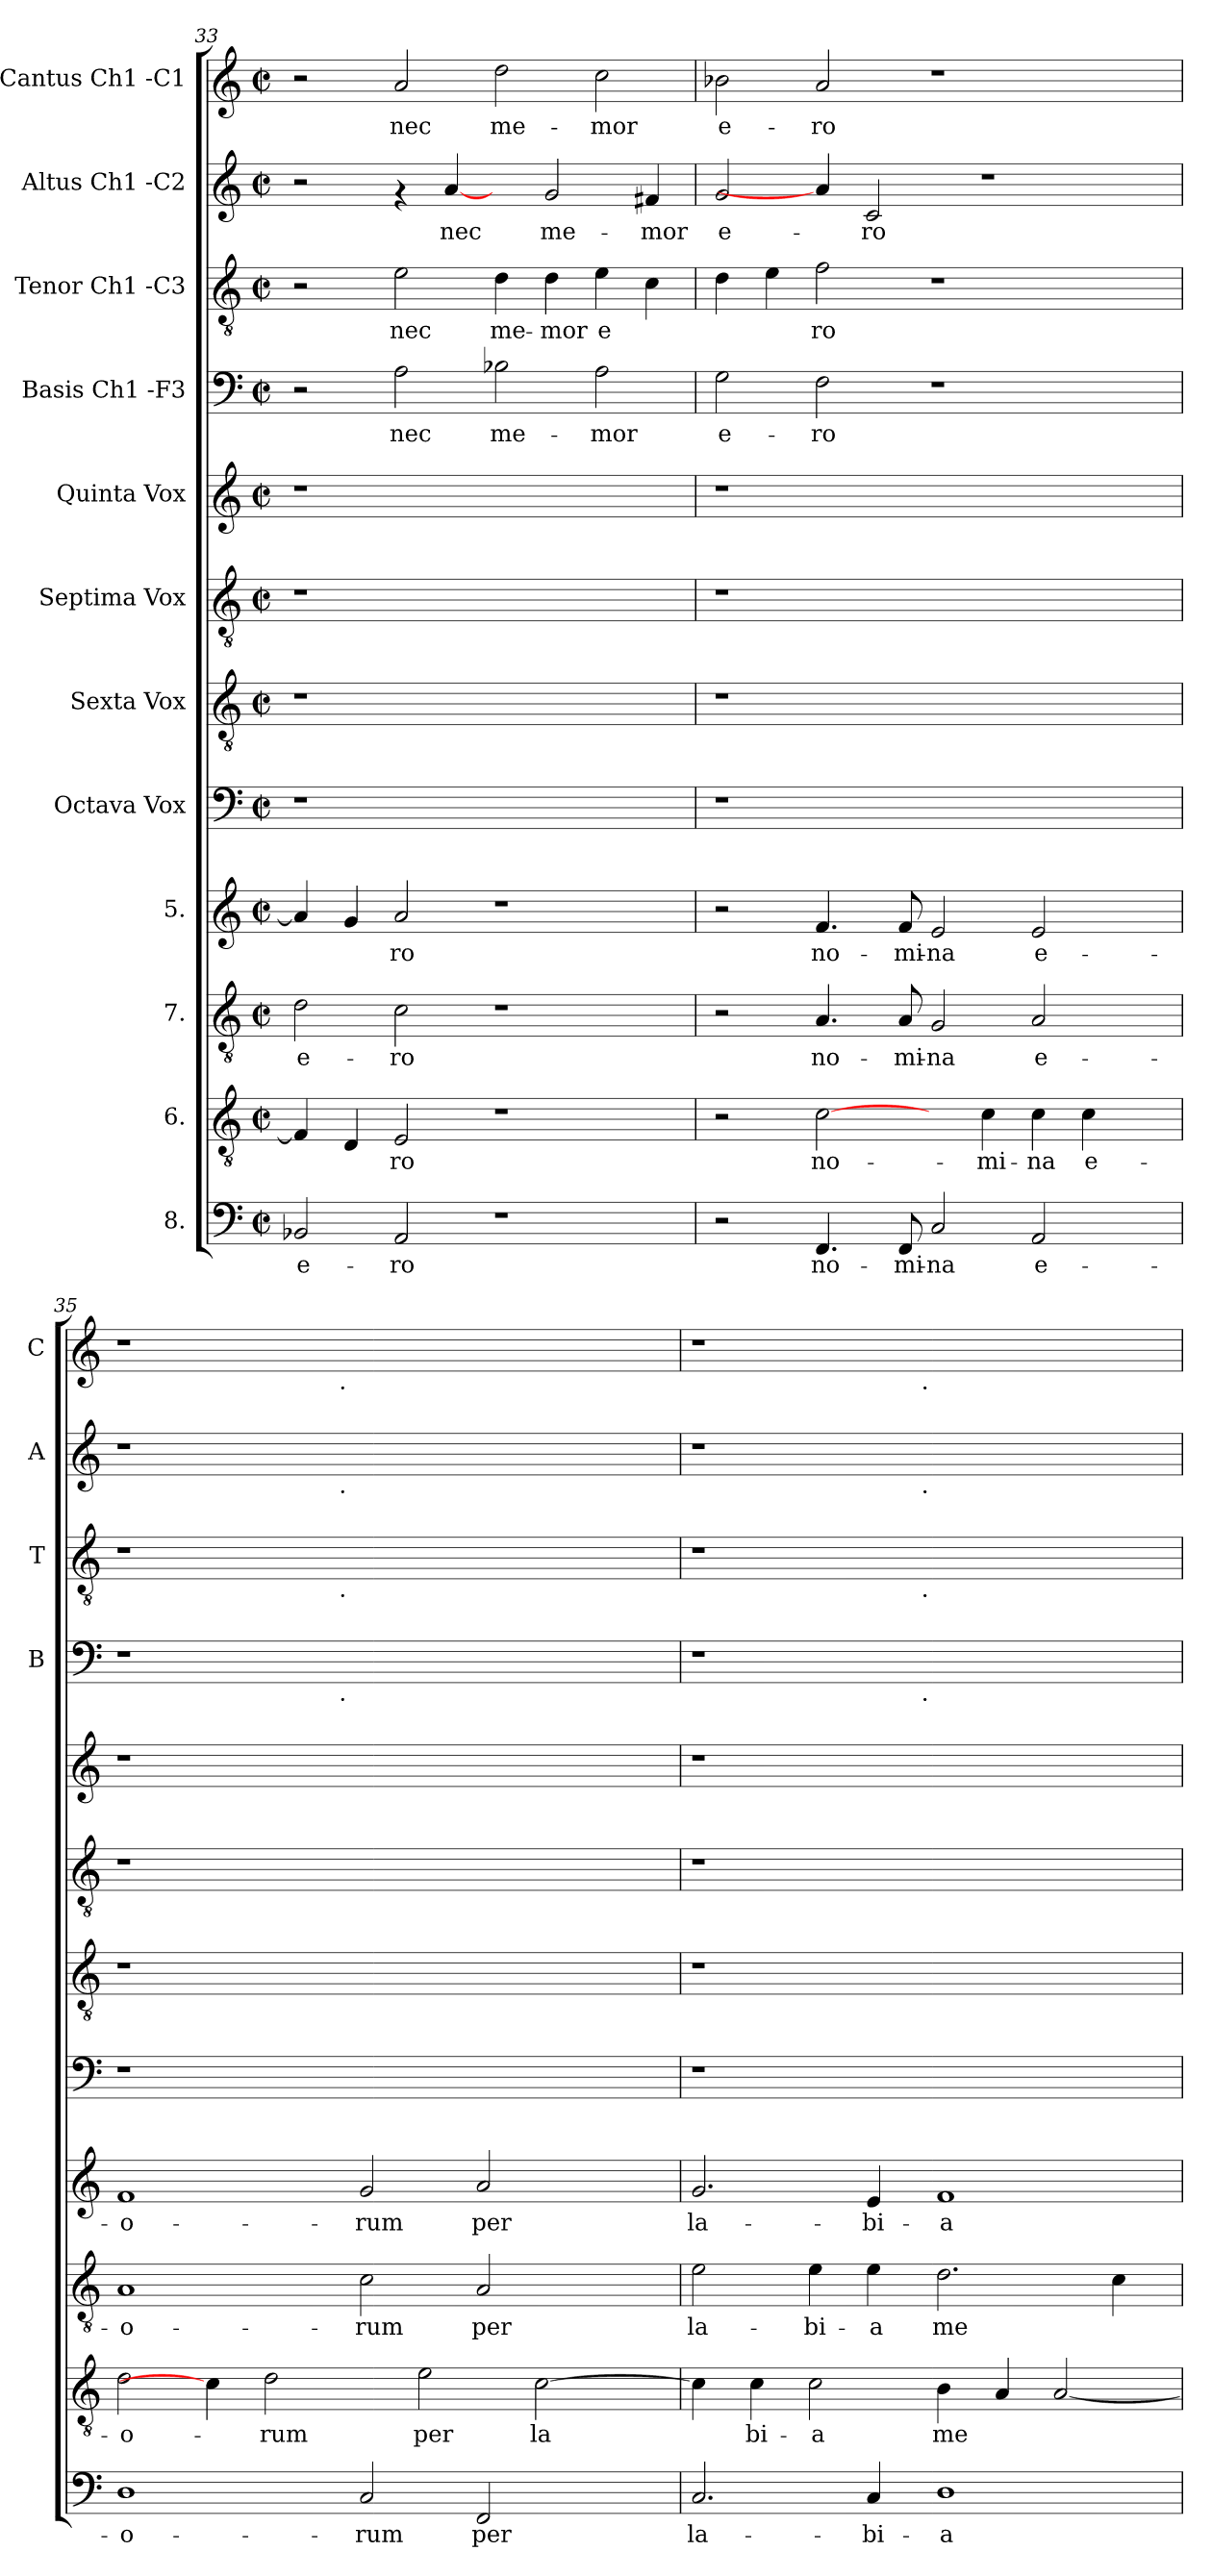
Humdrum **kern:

**kern	**text	**kern	**text	**kern	**text	**kern	**text	**kern	**kern	**kern	**kern	**kern	**text	**kern	**text	**kern	**text	**kern	**text
*part12	*part12	*part11	*part11	*part10	*part10	*part9	*part9	*part8	*part7	*part6	*part5	*part4	*part4	*part3	*part3	*part2	*part2	*part1	*part1
*staff12	*staff12	*staff11	*staff11	*staff10	*staff10	*staff9	*staff9	*staff8	*staff7	*staff6	*staff5	*staff4	*staff4	*staff3	*staff3	*staff2	*staff2	*staff1	*staff1
*I"8.	*	*I"6.	*	*I"7.	*	*I"5.	*	*I"Octava  Vox	*I"Sexta  Vox	*I"Septima  Vox	*I"Quinta  Vox	*I"Basis  Ch1 -F3	*	*I"Tenor  Ch1 -C3	*	*I"Altus  Ch1 -C2	*	*I"Cantus  Ch1 -C1	*
*	*	*	*	*	*	*	*	*	*	*	*	*I'B	*	*I'T	*	*I'A	*	*I'C	*
*clefF4	*	*clefGv2	*	*clefGv2	*	*clefG2	*	*clefF4	*clefGv2	*clefGv2	*clefG2	*clefF4	*	*clefGv2	*	*clefG2	*	*clefG2	*
*k[]	*	*k[]	*	*k[]	*	*k[]	*	*k[]	*k[]	*k[]	*k[]	*k[]	*	*k[]	*	*k[]	*	*k[]	*
*C:	*	*C:	*	*C:	*	*C:	*	*C:	*C:	*C:	*C:	*C:	*	*C:	*	*C:	*	*C:	*
*M2/2	*	*M2/2	*	*M2/2	*	*M2/2	*	*M2/2	*M2/2	*M2/2	*M2/2	*M2/2	*	*M2/2	*	*M2/2	*	*M2/2	*
*met(c|)	*	*met(c|)	*	*met(c|)	*	*met(c|)	*	*met(c|)	*met(c|)	*met(c|)	*met(c|)	*met(c|)	*	*met(c|)	*	*met(c|)	*	*met(c|)	*
=33	=33	=33	=33	=33	=33	=33	=33	=33	=33	=33	=33	=33	=33	=33	=33	=33	=33	=33	=33
!	!LO:LY:b:cj	!	!LO:LY:b:cj	!	!LO:LY:b:cj	!	!LO:LY:b:cj	!	!	!	!	!	!	!	!	!	!	!	!
2BB-X/	e-	4F/]	--	2d\	e-	4a/]	--	1r	1r	1r	1r	2r	.	2r	.	2r	.	2r	.
!	!	!	!LO:LY:b:cj	!	!	!	!LO:LY:b:cj	!	!	!	!	!	!	!	!	!	!	!	!
.	.	4D/	--	.	.	4g/	--	.	.	.	.	.	.	.	.	.	.	.	.
!	!LO:LY:b:cj	!	!LO:LY:b:cj	!	!LO:LY:b:cj	!	!LO:LY:b:cj	!	!	!	!	!	!LO:LY:b:cj	!	!LO:LY:b:cj	!	!	!	!LO:LY:b:cj
2AA/	-ro	2E/	-ro	2c\	-ro	2a/	-ro	.	.	.	.	2A\	nec	2e\	nec	4rf	.	2a/	nec
!	!	!	!	!	!	!	!	!	!	!	!	!	!	!	!	!	!LO:LY:b:cj	!	!
.	.	.	.	.	.	.	.	.	.	.	.	.	.	.	.	[4a/	nec	.	.
!	!	!	!	!	!	!	!	!	!	!	!	!	!LO:LY:b:cj	!	!LO:LY:b:cj	!	!	!	!LO:LY:b:cj
1r	.	1r	.	1r	.	1r	.	1ryy	1ryy	1ryy	1ryy	2B-X\	me-	4d\	me-	4ryy	.	2dd\	me-
!	!	!	!	!	!	!	!	!	!	!	!	!	!	!	!LO:LY:b:cj	!	!LO:LY:b:cj	!	!
.	.	.	.	.	.	.	.	.	.	.	.	.	.	4d\	-mor	2g/	me-	.	.
!	!	!	!	!	!	!	!	!	!	!	!	!	!LO:LY:b:cj	!	!LO:LY:b:cj	!	!	!	!LO:LY:b:cj
.	.	.	.	.	.	.	.	.	.	.	.	2A\	-mor	4e\	e-	.	.	2cc\	-mor
!	!	!	!	!	!	!	!	!	!	!	!	!	!	!	!LO:LY:b:cj	!	!LO:LY:b:cj	!	!
.	.	.	.	.	.	.	.	.	.	.	.	.	.	4c\	--	4f#X/	-mor	.	.
=34	=34	=34	=34	=34	=34	=34	=34	=34	=34	=34	=34	=34	=34	=34	=34	=34	=34	=34	=34
!	!	!	!	!	!	!	!	!	!	!	!	!	!LO:LY:b:cj	!	!LO:LY:b:cj	!	!LO:LY:b:cj	!	!LO:LY:b:cj
2r	.	2r	.	2r	.	2r	.	1r	1r	1r	1r	2G\	e-	4d\	--	2g/	e-	2b-X\	e-
!	!	!	!	!	!	!	!	!	!	!	!	!	!	!	!LO:LY:b:cj	!	!	!	!
.	.	.	.	.	.	.	.	.	.	.	.	.	.	4e\	--	.	.	.	.
!	!LO:LY:b:cj	!	!LO:LY:b:cj	!	!LO:LY:b:cj	!	!LO:LY:b:cj	!	!	!	!	!	!LO:LY:b:cj	!	!LO:LY:b:cj	!	!	!	!LO:LY:b:cj
4.FF/	no-	[2c\	no-	4.A/	no-	4.f/	no-	.	.	.	.	2F\	-ro	2f\	-ro	4a/]	.	2a/	-ro
!	!	!	!	!	!	!	!	!	!	!	!	!	!	!	!	!	!LO:LY:b:cj	!	!
.	.	.	.	.	.	.	.	.	.	.	.	.	.	.	.	2c/	-ro	.	.
!	!LO:LY:b:cj	!	!	!	!LO:LY:b:cj	!	!LO:LY:b:cj	!	!	!	!	!	!	!	!	!	!	!	!
8FF/	-mi-	.	.	8A/	-mi-	8f/	-mi-	.	.	.	.	.	.	.	.	.	.	.	.
!	!LO:LY:b:cj	!	!	!	!LO:LY:b:cj	!	!LO:LY:b:cj	!	!	!	!	!	!	!	!	!	!	!	!
2C/	-na	4ryy	.	2G/	-na	2e/	-na	1ryy	1ryy	1ryy	1ryy	1r	.	1r	.	.	.	1r	.
!	!	!	!LO:LY:b:cj	!	!	!	!	!	!	!	!	!	!	!	!	!	!	!	!
.	.	4c\	-mi-	.	.	.	.	.	.	.	.	.	.	.	.	1r	.	.	.
!	!LO:LY:b:cj	!	!LO:LY:b:cj	!	!LO:LY:b:cj	!	!LO:LY:b:cj	!	!	!	!	!	!	!	!	!	!	!	!
2AA/	e-	4c\	-na	2A/	e-	2e/	e-	.	.	.	.	.	.	.	.	.	.	.	.
!	!	!	!LO:LY:b:cj	!	!	!	!	!	!	!	!	!	!	!	!	!	!	!	!
.	.	4c\	e-	.	.	.	.	.	.	.	.	.	.	.	.	.	.	.	.
4ryy	.	4ryy	.	4ryy	.	4ryy	.	4ryy	4ryy	4ryy	4ryy	4ryy	.	4ryy	.	.	.	4ryy	.
=35	=35	=35	=35	=35	=35	=35	=35	=35	=35	=35	=35	=35	=35	=35	=35	=35	=35	=35	=35
!	!LO:LY:b:cj	!	!LO:LY:b:cj	!	!LO:LY:b:cj	!	!LO:LY:b:cj	!	!	!	!	!	!	!	!	!	!	!	!
*	*	*	*	*	*	*	*	*	*	*	*	*^	*	*^	*	*^	*	*^	*
1D	-o-	2d\	-o-	1A	-o-	1f	-o-	1r	1r	1r	1r	1r	2ryy	.	1r	2ryy	.	1r	2ryy	.	1r	2ryy	.
.	.	4c\]	.	.	.	.	.	.	.	.	.	.	4ryy	.	.	4ryy	.	.	4ryy	.	.	4ryy	.
!	!	!	!LO:LY:b:cj	!	!	!	!	!	!	!	!	!	!	!	!	!	!	!	!	!	!	!	!
.	.	2d\	-rum	.	.	.	.	.	.	.	.	.	8ryy	.	.	8ryy	.	.	8ryy	.	.	8ryy	.
.	.	.	.	.	.	.	.	.	.	.	.	.	16ryy	.	.	16ryy	.	.	16ryy	.	.	16ryy	.
.	.	.	.	.	.	.	.	.	.	.	.	.	64ryy	.	.	64ryy	.	.	64ryy	.	.	64ryy	.
!	!	!	!	!	!	!	!	!	!	!	!	!	!	!	!	!	!	!	!	!	!	!LO:TX:b:t=.	!
!	!	!	!	!	!	!	!	!	!	!	!	!	!	!	!	!	!	!	!LO:TX:b:t=.	!	!	!	!
!	!	!	!	!	!	!	!	!	!	!	!	!	!	!	!	!LO:TX:b:t=.	!	!	!	!	!	!	!
!	!	!	!	!	!	!	!	!	!	!	!	!	!LO:TX:b:t=.	!	!	!	!	!	!	!	!	!	!
.	.	.	.	.	.	.	.	.	.	.	.	.	1ryy	.	.	1ryy	.	.	1ryy	.	.	1ryy	.
!	!LO:LY:b:cj	!	!	!	!LO:LY:b:cj	!	!LO:LY:b:cj	!	!	!	!	!	!	!	!	!	!	!	!	!	!	!	!
2C/	-rum	.	.	2c\	-rum	2g/	-rum	1ryy	1ryy	1ryy	1ryy	1ryy	.	.	1ryy	.	.	1ryy	.	.	1ryy	.	.
!	!	!	!LO:LY:b:cj	!	!	!	!	!	!	!	!	!	!	!	!	!	!	!	!	!	!	!	!
.	.	2e\	per	.	.	.	.	.	.	.	.	.	.	.	.	.	.	.	.	.	.	.	.
!	!LO:LY:b:cj	!	!	!	!LO:LY:b:cj	!	!LO:LY:b:cj	!	!	!	!	!	!	!	!	!	!	!	!	!	!	!	!
2FF/	per	.	.	2A/	per	2a/	per	.	.	.	.	.	.	.	.	.	.	.	.	.	.	.	.
!	!	!	!LO:LY:b:cj	!	!	!	!	!	!	!	!	!	!	!	!	!	!	!	!	!	!	!	!
.	.	[>2c\	la-	.	.	.	.	.	.	.	.	.	.	.	.	.	.	.	.	.	.	.	.
.	.	.	.	.	.	.	.	.	.	.	.	.	4ryy	.	.	4ryy	.	.	4ryy	.	.	4ryy	.
4ryy	.	.	.	4ryy	.	4ryy	.	4ryy	4ryy	4ryy	4ryy	4ryy	.	.	4ryy	.	.	4ryy	.	.	4ryy	.	.
.	.	.	.	.	.	.	.	.	.	.	.	.	32.ryy	.	.	32.ryy	.	.	32.ryy	.	.	32.ryy	.
!!LO:PB:g=z	!!
=36	=36	=36	=36	=36	=36	=36	=36	=36	=36	=36	=36	=36	=36	=36	=36	=36	=36	=36	=36	=36	=36	=36	=36
!	!LO:LY:b:cj	!	!LO:LY:b:cj	!	!LO:LY:b:cj	!	!LO:LY:b:cj	!	!	!	!	!	!	!	!	!	!	!	!	!	!	!	!
2.C/	la-	4c\]	--	2e\	la-	2.g/	la-	1r	1r	1r	1r	1r	2ryy	.	1r	2ryy	.	1r	2ryy	.	1r	2ryy	.
!	!	!	!LO:LY:b:cj	!	!	!	!	!	!	!	!	!	!	!	!	!	!	!	!	!	!	!	!
.	.	4c\	-bi-	.	.	.	.	.	.	.	.	.	.	.	.	.	.	.	.	.	.	.	.
!	!	!	!LO:LY:b:cj	!	!LO:LY:b:cj	!	!	!	!	!	!	!	!	!	!	!	!	!	!	!	!	!	!
.	.	2c\	-a	4e\	-bi-	.	.	.	.	.	.	.	4...ryy	.	.	4...ryy	.	.	4...ryy	.	.	4...ryy	.
!	!LO:LY:b:cj	!	!	!	!LO:LY:b:cj	!	!LO:LY:b:cj	!	!	!	!	!	!	!	!	!	!	!	!	!	!	!	!
4C/	-bi-	.	.	4e\	-a	4e/	-bi-	.	.	.	.	.	.	.	.	.	.	.	.	.	.	.	.
!	!	!	!	!	!	!	!	!	!	!	!	!	!	!	!	!	!	!	!	!	!	!LO:TX:b:t=.	!
!	!	!	!	!	!	!	!	!	!	!	!	!	!	!	!	!	!	!	!LO:TX:b:t=.	!	!	!	!
!	!	!	!	!	!	!	!	!	!	!	!	!	!	!	!	!LO:TX:b:t=.	!	!	!	!	!	!	!
!	!	!	!	!	!	!	!	!	!	!	!	!	!LO:TX:b:t=.	!	!	!	!	!	!	!	!	!	!
.	.	.	.	.	.	.	.	.	.	.	.	.	1ryy	.	.	1ryy	.	.	1ryy	.	.	1ryy	.
!	!LO:LY:b:cj	!	!LO:LY:b:cj	!	!LO:LY:b:cj	!	!LO:LY:b:cj	!	!	!	!	!	!	!	!	!	!	!	!	!	!	!	!
1D	-a	4B\	me-	2.d\	me-	1f	-a	1ryy	1ryy	1ryy	1ryy	1ryy	.	.	1ryy	.	.	1ryy	.	.	1ryy	.	.
!	!	!	!LO:LY:b:cj	!	!	!	!	!	!	!	!	!	!	!	!	!	!	!	!	!	!	!	!
.	.	4A/	--	.	.	.	.	.	.	.	.	.	.	.	.	.	.	.	.	.	.	.	.
!	!	!	!LO:LY:b:cj	!	!	!	!	!	!	!	!	!	!	!	!	!	!	!	!	!	!	!	!
.	.	[<2A/	--	.	.	.	.	.	.	.	.	.	.	.	.	.	.	.	.	.	.	.	.
!	!	!	!	!	!LO:LY:b:cj	!	!	!	!	!	!	!	!	!	!	!	!	!	!	!	!	!	!
.	.	.	.	4c\	--	.	.	.	.	.	.	.	.	.	.	.	.	.	.	.	.	.	.
.	.	.	.	.	.	.	.	.	.	.	.	.	32ryy	.	.	32ryy	.	.	32ryy	.	.	32ryy	.
*	*	*	*	*	*	*	*	*	*	*	*	*v	*v	*	*	*	*	*v	*v	*	*v	*v	*
*	*	*	*	*	*	*	*	*	*	*	*	*	*	*v	*v	*	*	*	*	*
=	=	=	=	=	=	=	=	=	=	=	=	=	=	=	=	=	=	=	=
*-	*-	*-	*-	*-	*-	*-	*-	*-	*-	*-	*-	*-	*-	*-	*-	*-	*-	*-	*-
